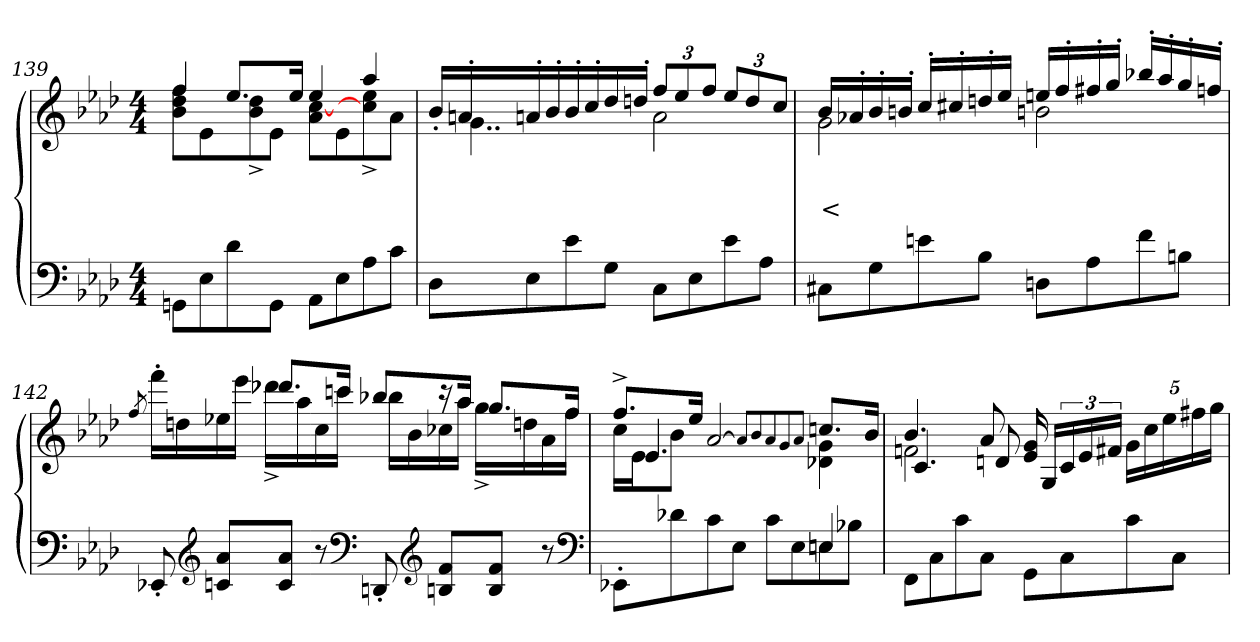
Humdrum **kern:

**kern	**kern	**text	**text
*part2	*part1	*part1	*part1
*staff2	*staff1	*staff1	*staff1
*clefF4	*clefG2	*	*
*k[b-e-a-d-]	*k[b-e-a-d-]	*	*
*M4/4	*M4/4	*	*
=139	=139	=139	=139
*	*^	*	*
8GGnL	4ff	8ff 8dd- 8b-L	.	.
8E-	.	8e-	.	.
8d-	8.ee-L	8dd-^> 8b-^>	.	.
8GGJ	.	8e-J	.	.
.	16ee-Jk	.	.	.
8AA-L	4ee-	[8cc 8a-L	.	.
8E-	.	8e-	.	.
8A-	4aa-	8ee-^> 8cc]^>	.	.
8cJ	.	8a-J	.	.
=140	=140	=140	=140	=140
8D-L	16b-'>L	16ryy	.	.
.	16an'>	4..g	.	.
8E-	16an'>	.	.	.
.	16b-'>	.	.	.
8e-	16b-'>	.	.	.
.	16cc'>	.	.	.
8GJ	16dd-	.	.	.
.	16ddn'>J	.	.	.
8CL	12ffL	2a	.	.
.	12ee-	.	.	.
8E-	.	.	.	.
.	12ffJ	.	.	.
8e-	12ee-L	.	.	.
.	12dd	.	.	.
8A-J	.	.	.	.
.	12ccJ	.	.	.
=141	=141	=141	=141	=141
8C#XL	16b-LL	2g	.	<
.	16a-X'>	.	.	.
8G	16b-'>	.	.	.
.	16bn'>JJ	.	.	.
8en	16cc'>LL	.	.	.
.	16cc#X'>	.	.	.
8B-J	16ddn'>	.	.	.
.	16ee-JJ	.	.	.
8DnL	16eenLL	2bn	.	.
.	16ff'>	.	.	.
8A-	16ff#X'>	.	.	.
.	16gg'>JJ	.	.	.
8f	16bb-X'>LL	.	.	.
.	16aa-'>	.	.	.
8BnJ	16gg'>	.	.	.
.	16ffn'>JJ	.	.	.
=142	=142	=142	=142	=142
.	.	8qff/	.	.
8EE-X'>	4ryy	16fff'>LL	.	.
.	.	16ddn	.	.
*clefG2	*	*	*	*
8a- 8cnL	.	16ee-X	.	.
.	.	16eee-JJ	.	.
8a- 8cJ	8.ddd-XL	16ddd-X^>LL	.	.
.	.	16aa-	.	.
8r	.	16cc	.	.
.	16cccnJk	16cccJJ	.	.
*clefF4	*	*	*	*
8DDn'>	8bb-XL	16bb-LL	.	.
.	.	16b-	.	.
*clefG2	*	*	*	*
8f 8BnL	16r	16cc-X	.	.
.	16aa-Jk	16aa-JJ	.	.
8f 8BJ	8.ggL	16gg^>LL	.	.
.	.	16ddn	.	.
8r	.	16a-	.	.
.	16ffJk	16ffJJ	.	.
*	*v	*v	*	*
*clefF4	*	*	*
=143	=143	=143	=143
*^	*^	*	*
*	*	*	*^	*	*
2.ryy	8EE-X'>L	8.ff^>L	16ccLL	16ryy	.	.
.	.	.	16e-J	4.e-/	.	.
.	8d-X	.	8b-J	.	.	.
.	.	16ee-Jk	.	.	.	.
.	8c	[2a-	2ryy	.	.	.
.	8E-J	.	.	.	.	.
.	.	.	.	2ryy	.	.
.	8cL	.	.	.	.	.
.	8E-	.	.	.	.	.
.	.	8qqa-/L]	.	.	.	.
.	.	8qqb-/	.	.	.	.
.	.	8qqa-/	.	.	.	.
.	.	8qqg/	.	.	.	.
.	.	8qqa-/J	.	.	.	.
4En	8En	8.ccnL	4g 4d-X	.	.	.
.	8B-XJ	.	.	.	.	.
.	.	16b-Jk	.	16ryy	.	.
*v	*v	*	*	*	*	*
=144	=144	=144	=144	=144	=144
8FFL	4.b-	2fn	4.c	.	.
8C	.	.	.	.	.
8c	.	.	.	.	.
8CJ	8a-	.	8dn	.	.
8GGL	16g 16e-	2ryy	2ryy	.	.
.	16GLL	.	.	.	.
8C	24c	.	.	.	.
.	24e-	.	.	.	.
.	24f#XJJ	.	.	.	.
8c	20gLL	.	.	.	.
.	20cc	.	.	.	.
.	20ee-	.	.	.	.
8CJ	.	.	.	.	.
.	20ff#	.	.	.	.
.	20ggJJ	.	.	.	.
*	*v	*v	*v	*	*
=	=	=	=
*-	*-	*-	*-
